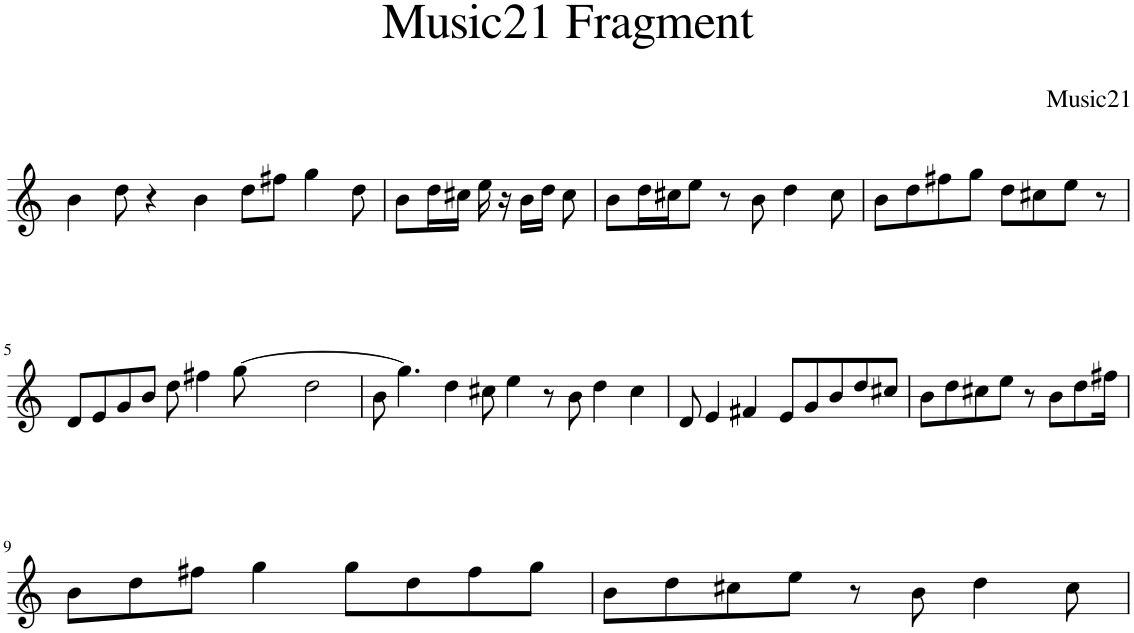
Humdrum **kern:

**kern
*part1
*staff1
*I"Piano
*I'Pno
*clefG2
*k[]
=1
4b\
8dd\
4r
4b\
8dd\L
8ff#X\J
4gg\
8dd\
=2
8b\L
16dd\L
16cc#X\JJ
16ee\
16r
16b\LL
16dd\JJ
8cc#\
=3
8b\L
16dd\L
16cc#X\J
8ee\J
8r
8b\
4dd\
8cc#\
=4
8b\L
8dd\
8ff#X\
8gg\J
8dd\L
8cc#X\
8ee\J
8r
!!LO:LB:g=z
=5
8d/L
8e/
8g/
8b/J
8dd\
4ff#X\
[8gg\
4.ryy
2dd\
=6
8b\
4.gg\]
4dd\
8cc#X\
[8ee\
8ryy
8r
8b\
4dd\
4cc#\
=7
8d/
8ee\]
4e/
4f#X/
8e/L
8g/
8b/
8dd/
8cc#X/J
=8
8b\L
8dd\
8cc#X\
8ee\J
8r
8b\L
8dd\
16ff#X\Jk
!!LO:LB:g=z
=9
8b\L
8dd\
8ff#X\J
4gg\
8gg\L
8dd\
8ff#\
8gg\J
=10
8b\L
8dd\
8cc#X\
8ee\J
8r
8b\
4dd\
8cc#\
=
*-
